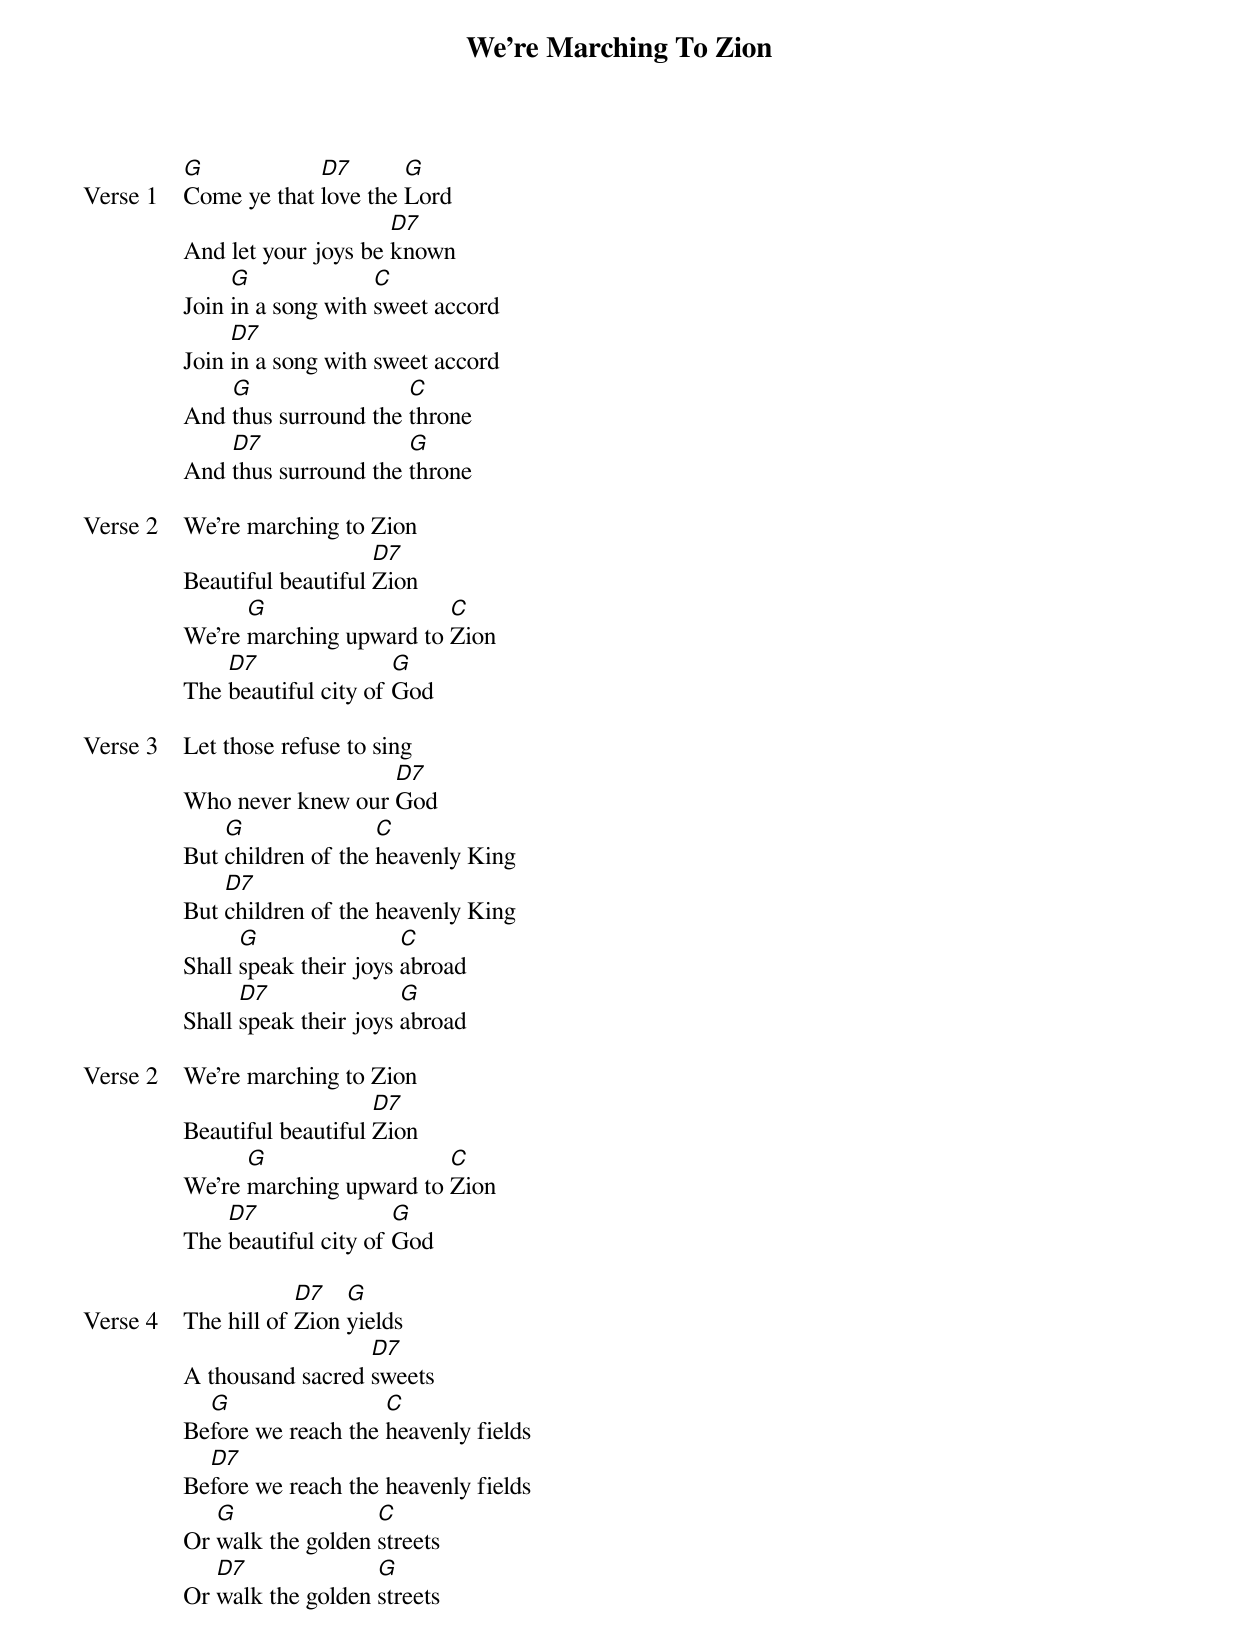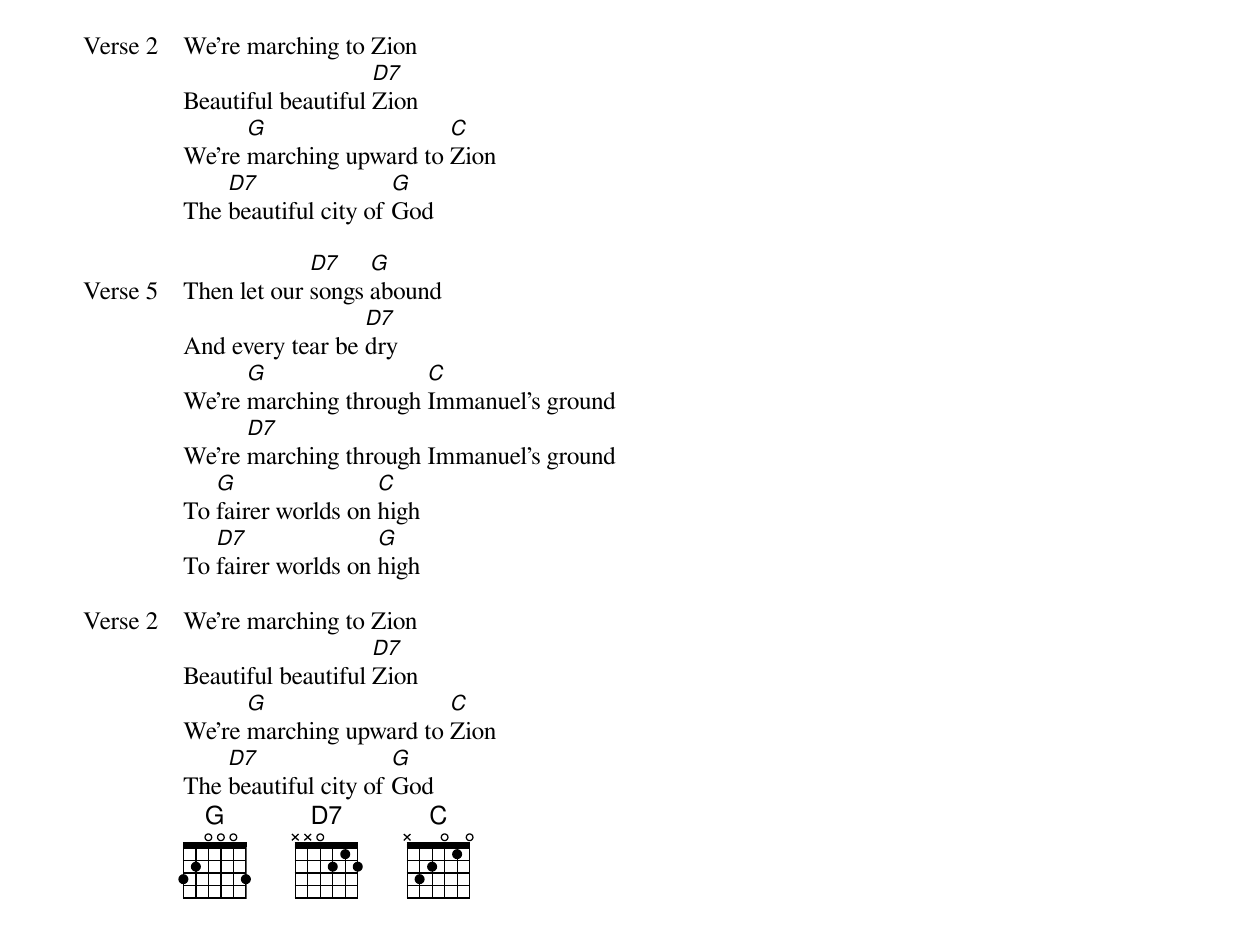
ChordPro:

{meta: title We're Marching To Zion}
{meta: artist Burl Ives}
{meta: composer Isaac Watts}

{start_of_verse: Verse 1}
[G]Come ye that [D7]love the [G]Lord
And let your joys be [D7]known
Join [G]in a song with [C]sweet accord
Join [D7]in a song with sweet accord
And [G]thus surround the [C]throne
And [D7]thus surround the [G]throne
{end_of_verse}

{start_of_verse: Verse 2}
We're marching to Zion
Beautiful beautiful [D7]Zion
We're [G]marching upward to [C]Zion
The [D7]beautiful city of [G]God
{end_of_verse}

{start_of_verse: Verse 3}
Let those refuse to sing
Who never knew our [D7]God
But [G]children of the [C]heavenly King
But [D7]children of the heavenly King
Shall [G]speak their joys [C]abroad
Shall [D7]speak their joys [G]abroad
{end_of_verse}

{start_of_verse: Verse 2}
We're marching to Zion
Beautiful beautiful [D7]Zion
We're [G]marching upward to [C]Zion
The [D7]beautiful city of [G]God
{end_of_verse}

{start_of_verse: Verse 4}
The hill of [D7]Zion [G]yields
A thousand sacred [D7]sweets
Be[G]fore we reach the [C]heavenly fields
Be[D7]fore we reach the heavenly fields
Or [G]walk the golden [C]streets
Or [D7]walk the golden [G]streets
{end_of_verse}

{start_of_verse: Verse 2}
We're marching to Zion
Beautiful beautiful [D7]Zion
We're [G]marching upward to [C]Zion
The [D7]beautiful city of [G]God
{end_of_verse}

{start_of_verse: Verse 5}
Then let our [D7]songs [G]abound
And every tear be [D7]dry
We're [G]marching through [C]Immanuel's ground
We're [D7]marching through Immanuel's ground
To [G]fairer worlds on [C]high
To [D7]fairer worlds on [G]high
{end_of_verse}

{start_of_verse: Verse 2}
We're marching to Zion
Beautiful beautiful [D7]Zion
We're [G]marching upward to [C]Zion
The [D7]beautiful city of [G]God
{end_of_verse}
